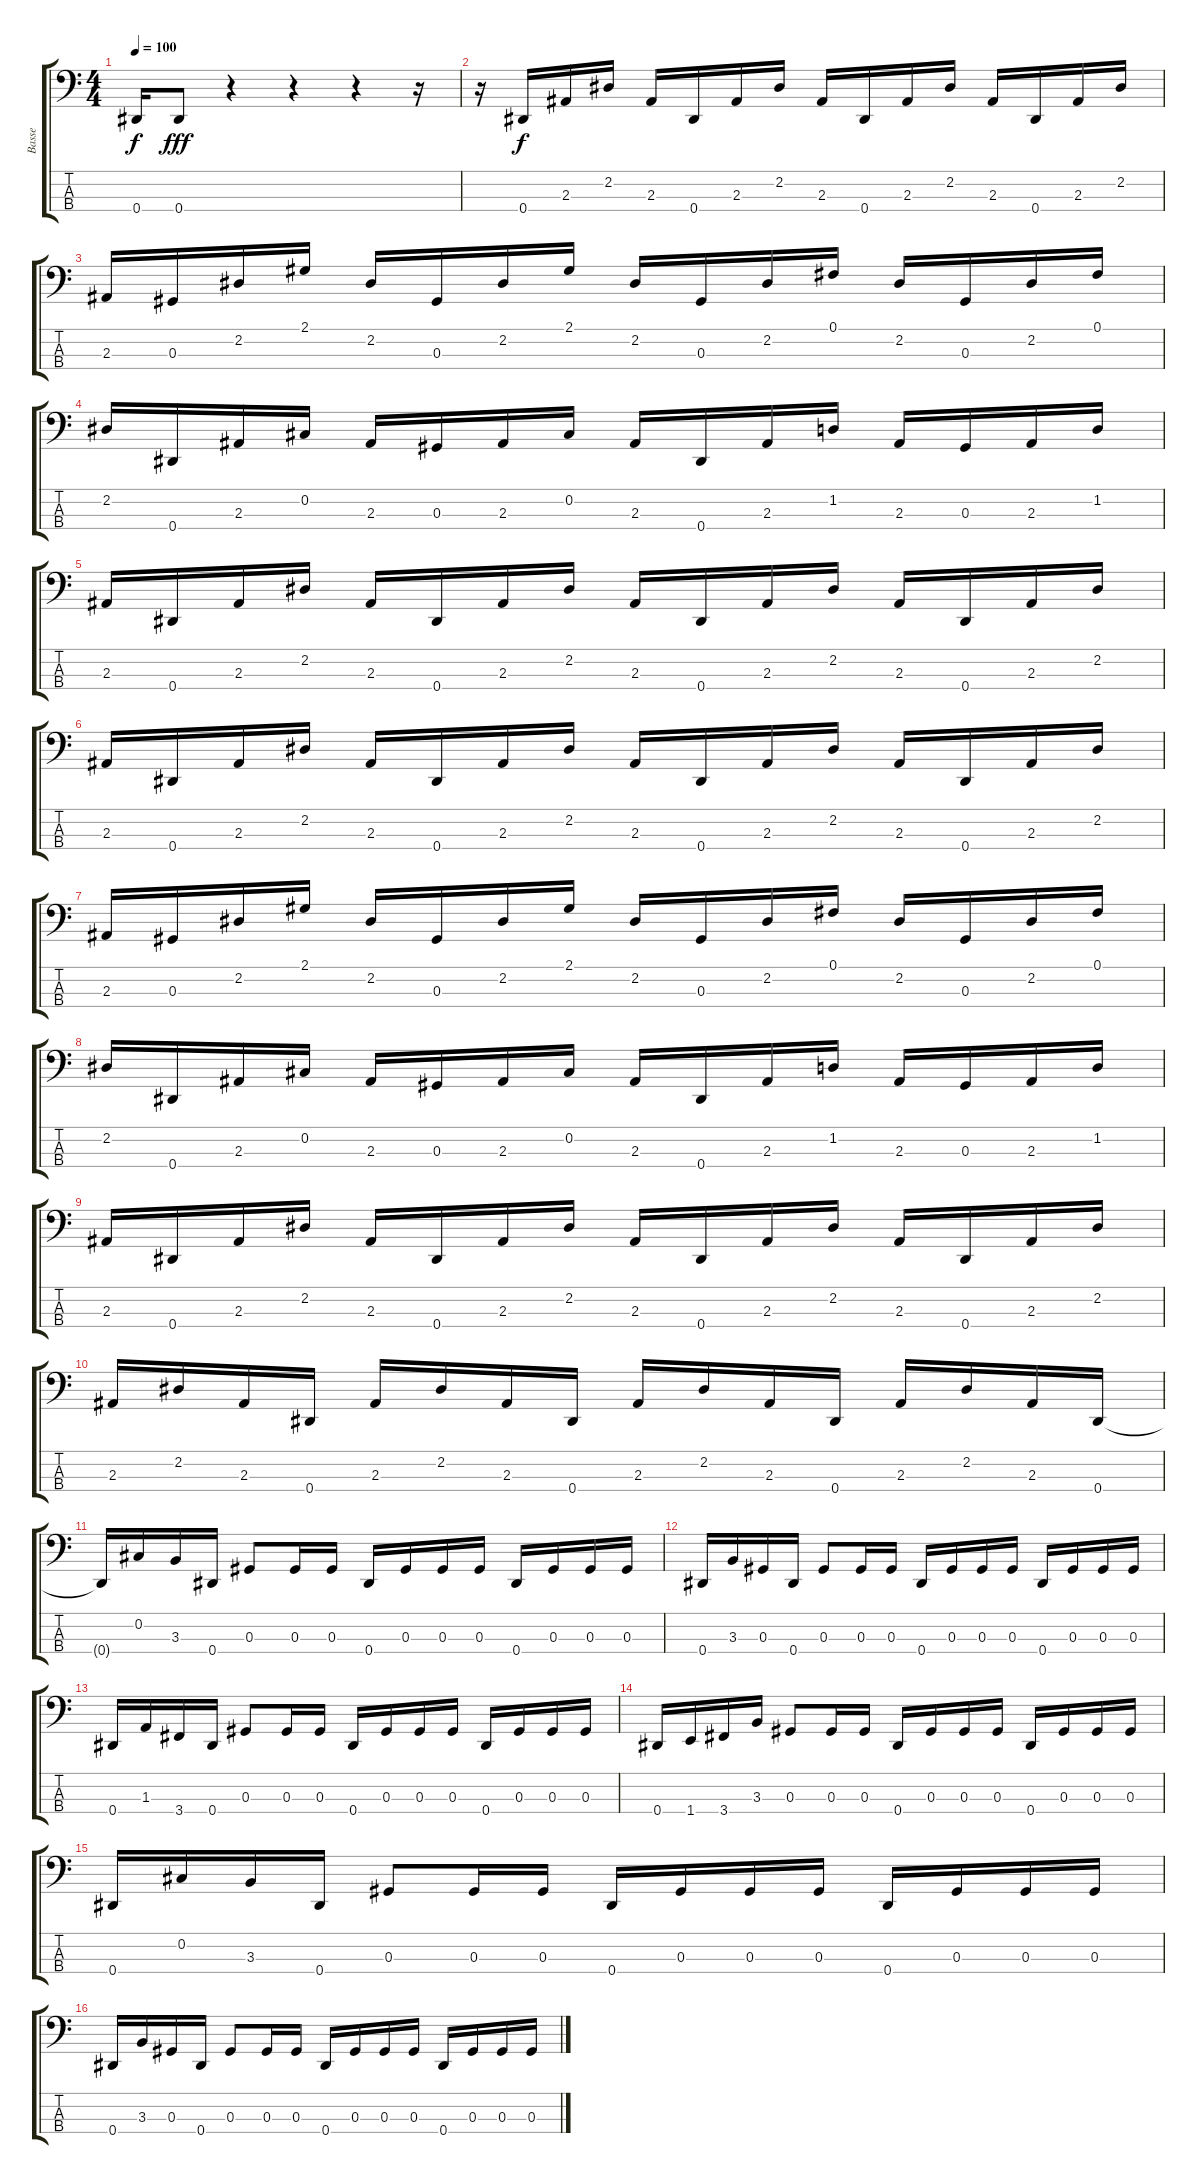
\track ("Basse" "Basse") {instrument electricbassfinger}
\staff {score tabs}
\tuning (Gb2 Db2 Ab1 Eb1) {hide}
\ts (4 4)
\tempo 100
\clef f4
\ks c
0.4{t}.16{dy f} 0.4.8{dy fff} r.4 r.4 r.4 r.16 |
r.16{volume 12} 0.4.16{dy f} 2.3.16 2.2.16 2.3.16 0.4.16 2.3.16 2.2.16 2.3.16 0.4.16 2.3.16 2.2.16 2.3.16 0.4.16 2.3.16 2.2.16 |
2.3.16 0.3.16 2.2.16 2.1.16 2.2.16 0.3.16 2.2.16 2.1.16 2.2.16 0.3.16 2.2.16 0.1.16 2.2.16 0.3.16 2.2.16 0.1.16 |
2.2.16 0.4.16 2.3.16 0.2.16 2.3.16 0.3.16 2.3.16 0.2.16 2.3.16 0.4.16 2.3.16 1.2.16 2.3.16 0.3.16 2.3.16 1.2.16 |
2.3.16 0.4.16 2.3.16 2.2.16 2.3.16 0.4.16 2.3.16 2.2.16 2.3.16 0.4.16 2.3.16 2.2.16 2.3.16 0.4.16 2.3.16 2.2.16 |
2.3.16 0.4.16 2.3.16 2.2.16 2.3.16 0.4.16 2.3.16 2.2.16 2.3.16 0.4.16 2.3.16 2.2.16 2.3.16 0.4.16 2.3.16 2.2.16 |
2.3.16 0.3.16 2.2.16 2.1.16 2.2.16 0.3.16 2.2.16 2.1.16 2.2.16 0.3.16 2.2.16 0.1.16 2.2.16 0.3.16 2.2.16 0.1.16 |
2.2.16 0.4.16 2.3.16 0.2.16 2.3.16 0.3.16 2.3.16 0.2.16 2.3.16 0.4.16 2.3.16 1.2.16 2.3.16 0.3.16 2.3.16 1.2.16 |
2.3.16 0.4.16 2.3.16 2.2.16 2.3.16 0.4.16 2.3.16 2.2.16 2.3.16 0.4.16 2.3.16 2.2.16 2.3.16 0.4.16 2.3.16 2.2.16 |
2.3.16 2.2.16 2.3.16 0.4.16 2.3.16 2.2.16 2.3.16 0.4.16 2.3.16 2.2.16 2.3.16 0.4.16 2.3.16 2.2.16 2.3.16 0.4.16 |
0.4{t}.16 0.2.16 3.3.16 0.4.16 0.3.8 0.3.16 0.3.16 0.4.16 0.3.16 0.3.16 0.3.16 0.4.16 0.3.16 0.3.16 0.3.16 |
0.4.16 3.3.16 0.3.16 0.4.16 0.3.8 0.3.16 0.3.16 0.4.16 0.3.16 0.3.16 0.3.16 0.4.16 0.3.16 0.3.16 0.3.16 |
0.4.16 1.3.16 3.4.16 0.4.16 0.3.8 0.3.16 0.3.16 0.4.16 0.3.16 0.3.16 0.3.16 0.4.16 0.3.16 0.3.16 0.3.16 |
0.4.16 1.4.16 3.4.16 3.3.16 0.3.8 0.3.16 0.3.16 0.4.16 0.3.16 0.3.16 0.3.16 0.4.16 0.3.16 0.3.16 0.3.16 |
0.4.16 0.2.16 3.3.16 0.4.16 0.3.8 0.3.16 0.3.16 0.4.16 0.3.16 0.3.16 0.3.16 0.4.16 0.3.16 0.3.16 0.3.16 |
0.4.16 3.3.16 0.3.16 0.4.16 0.3.8 0.3.16 0.3.16 0.4.16 0.3.16 0.3.16 0.3.16 0.4.16 0.3.16 0.3.16 0.3.16
